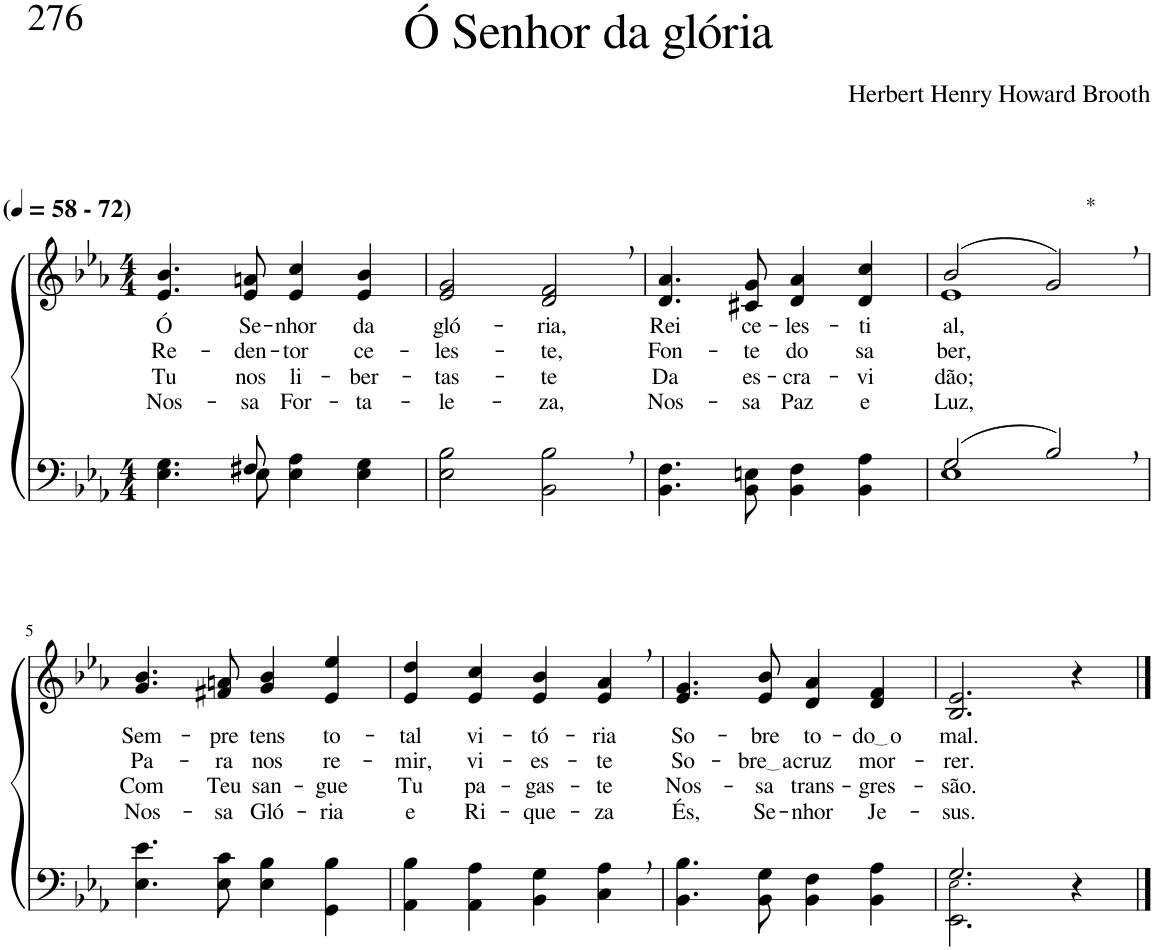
**kern	**kern	**text	**text	**text	**text
*part2	*part1	*part1	*part1	*part1	*part1
*staff2	*staff1	*staff1	*staff1	*staff1	*staff1
*I"Parte III e IV	*I"Parte I e II	*	*	*	*
*clefF4	*clefG2	*	*	*	*
*k[b-e-a-]	*k[b-e-a-]	*	*	*	*
*M4/4	*M4/4	*	*	*	*
*MM58	*MM58	*	*	*	*
=1	=1	=1	=1	=1	=1
*^	*	*	*	*	*
!	!	!LO:TX:a:B:t=(	!	!	!	!
!	!	!LO:TX:a:B:t=- 72)	!	!	!	!
!	!	!	!LO:LY:b	!LO:LY:b	!LO:LY:b	!LO:LY:b
4.ryy	4.E-\ 4.G\	4.e-/ 4.b-/	Ó	Re-	Tu	Nos-
!	!	!	!LO:LY:b	!LO:LY:b	!LO:LY:b	!LO:LY:b
8F#X/	8E-\	8e-/ 8an/	Se-	-den-	nos	-sa
!	!	!	!LO:LY:b	!LO:LY:b	!LO:LY:b	!LO:LY:b
2ryy	4E-\ 4A-\	4e-/ 4cc/	-nhor	-tor	li-	For-
!	!	!	!LO:LY:b	!LO:LY:b	!LO:LY:b	!LO:LY:b
.	4E-\ 4G\	4e-/ 4b-/	da	ce-	-ber-	-ta-
=2	=2	=2	=2	=2	=2	=2
!	!	!	!LO:LY:b	!LO:LY:b	!LO:LY:b	!LO:LY:b
*v	*v	*	*	*	*	*
2E-\ 2B-\	2e-/ 2g/	gló-	-les-	-tas-	-le-
!	!	!LO:LY:b	!LO:LY:b	!LO:LY:b	!LO:LY:b
2BB-\, 2B-\,	2d/, 2f/,	-ria,	-te,	-te	-za,
=3	=3	=3	=3	=3	=3
!	!	!LO:LY:b	!LO:LY:b	!LO:LY:b	!LO:LY:b
4.BB-\ 4.F\	4.d/ 4.a-/	Rei	Fon-	Da	Nos-
!	!	!LO:LY:b	!LO:LY:b	!LO:LY:b	!LO:LY:b
8BB-\ 8En\	8c#X/ 8g/	ce-	-te	es-	-sa
!	!	!LO:LY:b	!LO:LY:b	!LO:LY:b	!LO:LY:b
4BB-\ 4F\	4d/ 4a-/	-les-	do	-cra-	Paz
!	!	!LO:LY:b	!LO:LY:b	!LO:LY:b	!LO:LY:b
4BB-\ 4A-\	4d/ 4cc/	-ti-	sa-	-vi-	e
=4	=4	=4	=4	=4	=4
*^	*	*	*	*	*
!	!	!	!	!	!	!LO:LY:b
*	*	*^	*	*	*	*
!	!	!	!	!LO:LY:b	!LO:LY:b	!LO:LY:b	!
(2G/	1E-	(2b-/	1e-	-al,	-ber,	-dão;	Luz,
!	!	!LO:TX:a:t=*	!	!	!	!	!
2B-,/)	.	2g,/)	.	.	.	.	.
*v	*v	*	*	*	*	*	*
*	*v	*v	*	*	*	*
!!LO:LB:g=z
=5	=5	=5	=5	=5	=5
!	!	!LO:LY:b	!LO:LY:b	!LO:LY:b	!LO:LY:b
4.E-\ 4.e-\	4.g/ 4.b-/	Sem-	Pa-	Com	Nos-
!	!	!LO:LY:b	!LO:LY:b	!LO:LY:b	!LO:LY:b
8E-\ 8c\	8f#X/ 8an/	-pre	-ra	Teu	-sa
!	!	!LO:LY:b	!LO:LY:b	!LO:LY:b	!LO:LY:b
4E-\ 4B-\	4g/ 4b-/	tens	nos	san-	Gló-
!	!	!LO:LY:b	!LO:LY:b	!LO:LY:b	!LO:LY:b
4GG\ 4B-\	4e-/ 4ee-/	to-	re-	-gue	-ria
=6	=6	=6	=6	=6	=6
!	!	!LO:LY:b	!LO:LY:b	!LO:LY:b	!LO:LY:b
4AA-\ 4B-\	4e-/ 4dd/	-tal	-mir,	Tu	e
!	!	!LO:LY:b	!LO:LY:b	!LO:LY:b	!LO:LY:b
4AA-\ 4A-\	4e-/ 4cc/	vi-	vi-	pa-	Ri-
!	!	!LO:LY:b	!LO:LY:b	!LO:LY:b	!LO:LY:b
4BB-\ 4G\	4e-/ 4b-/	-tó-	-es-	-gas-	-que-
!	!	!LO:LY:b	!LO:LY:b	!LO:LY:b	!LO:LY:b
4C\, 4A-\,	4e-/, 4a-/,	-ria	-te	-te	-za
=7	=7	=7	=7	=7	=7
!	!	!LO:LY:b	!LO:LY:b	!LO:LY:b	!LO:LY:b
4.BB-\ 4.B-\	4.e-/ 4.g/	So-	So-	Nos-	És,
!	!	!LO:LY:b	!LO:LY:b	!LO:LY:b	!LO:LY:b
8BB-\ 8G\	8e-/ 8b-/	-bre	bre a	-sa	Se-
!	!	!LO:LY:b	!LO:LY:b	!LO:LY:b	!LO:LY:b
4BB-\ 4F\	4d/ 4a-/	to-	cruz	trans-	-nhor
!	!	!LO:LY:b	!LO:LY:b	!LO:LY:b	!LO:LY:b
4BB-\ 4A-\	4d/ 4f/	do o	mor-	-gres-	Je-
=8	=8	=8	=8	=8	=8
*^	*	*	*	*	*
!	!	!	!LO:LY:b	!LO:LY:b	!LO:LY:b	!LO:LY:b
2.G/	2.EE-\ 2.E-!\	2.B-/ 2.e-/	mal.	-rer.	-são.	-sus.
4r	4ryy	4r	.	.	.	.
*v	*v	*	*	*	*	*
==	==	==	==	==	==
*-	*-	*-	*-	*-	*-
